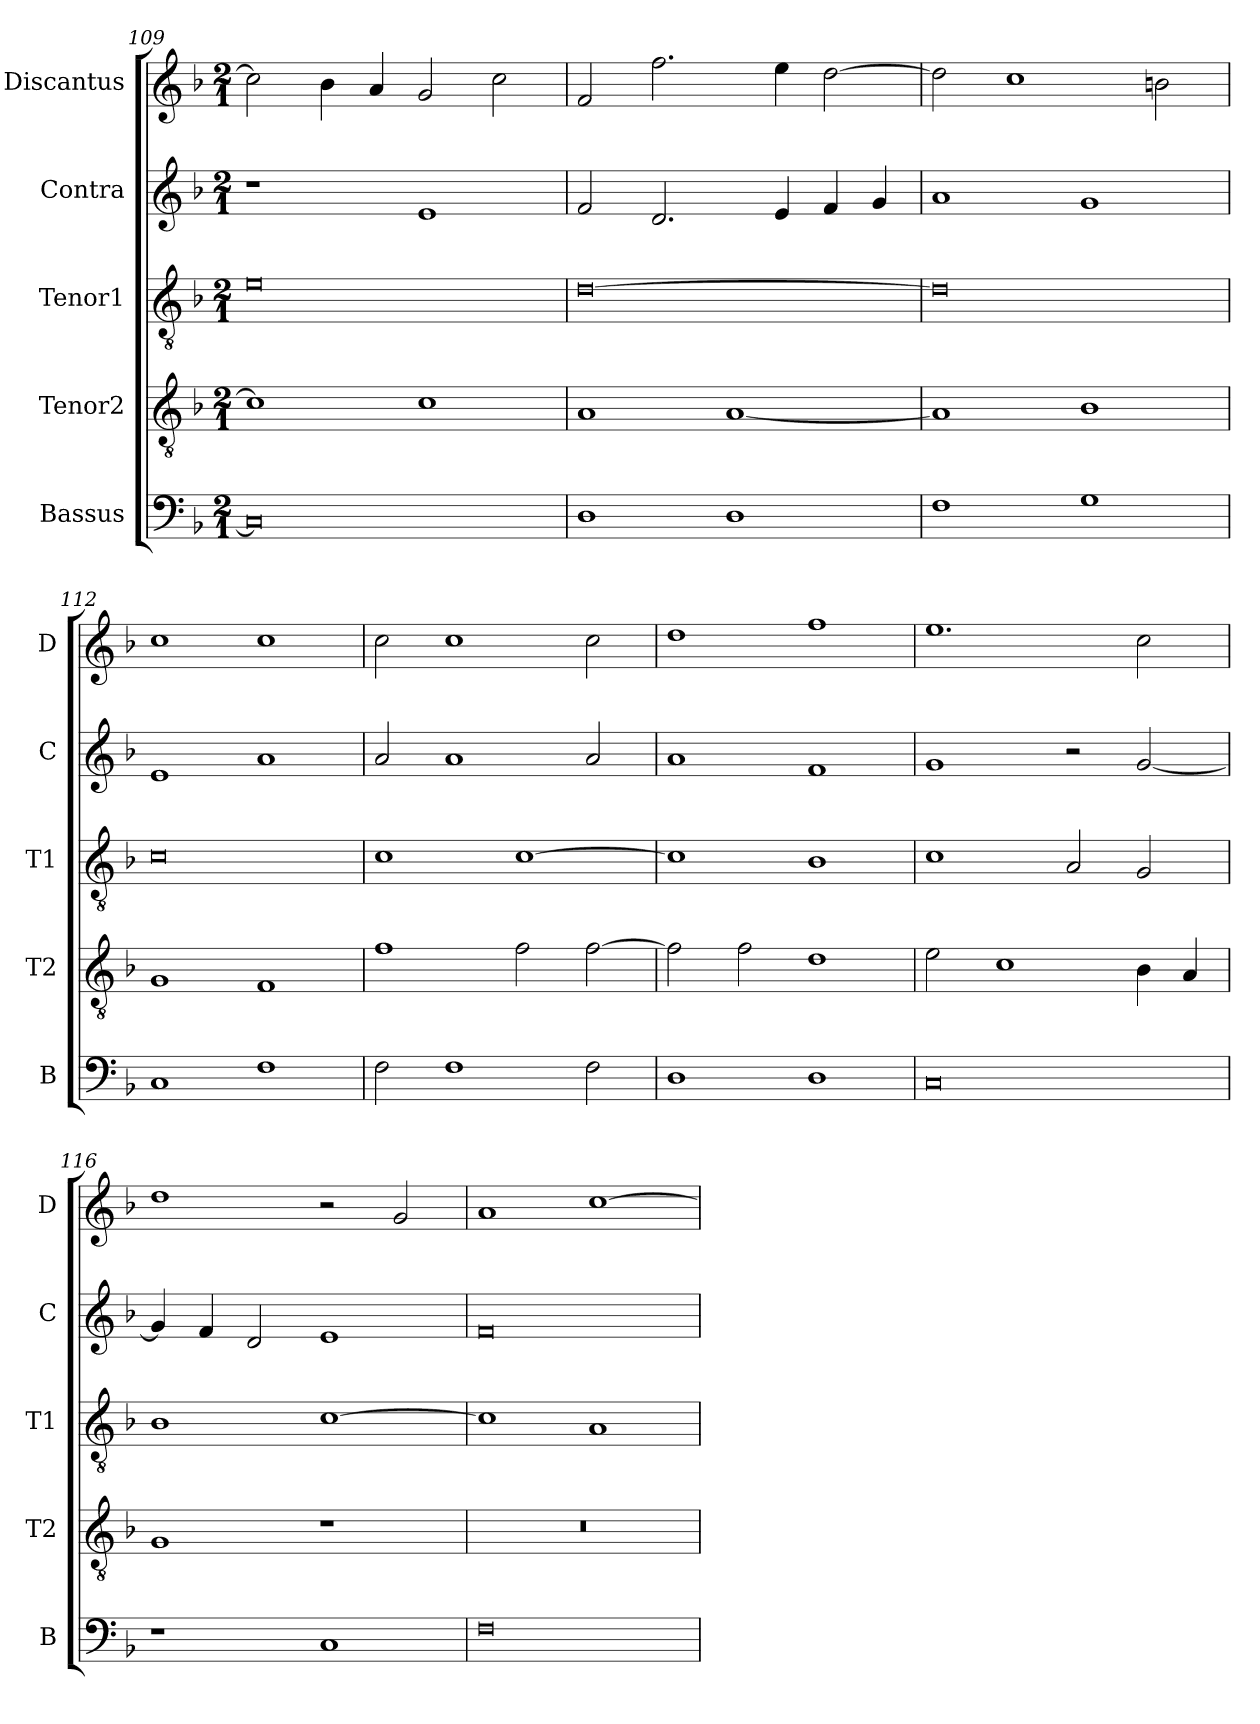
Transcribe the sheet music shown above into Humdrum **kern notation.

**kern	**kern	**kern	**kern	**kern
*part5	*part4	*part3	*part2	*part1
*staff5	*staff4	*staff3	*staff2	*staff1
*I"Bassus	*I"Tenor2	*I"Tenor1	*I"Contra	*I"Discantus
*I'B	*I'T2	*I'T1	*I'C	*I'D
*clefF4	*clefGv2	*clefGv2	*clefG2	*clefG2
*k[b-]	*k[b-]	*k[b-]	*k[b-]	*k[b-]
*M2/1	*M2/1	*M2/1	*M2/1	*M2/1
=109	=109	=109	=109	=109
0C]	1c]	0e	1r	2cc\]
.	.	.	.	4b-\
.	.	.	.	4a/
.	1c	.	1e	2g/
.	.	.	.	2cc\
=110	=110	=110	=110	=110
1D	1A	[0d	2f/	2f/
.	.	.	2.d/	2.ff\
1D	[1A	.	.	.
.	.	.	4e/	4ee\
.	.	.	4f/	[2dd\
.	.	.	4g/	.
=111	=111	=111	=111	=111
1F	1A]	0d]	1a	2dd\]
.	.	.	.	1cc
1G	1B-	.	1g	.
.	.	.	.	2bn\
=112	=112	=112	=112	=112
1C	1G	0c	1e	1cc
1F	1F	.	1a	1cc
=113	=113	=113	=113	=113
2F\	1f	1c	2a/	2cc\
1F	.	.	1a	1cc
.	2f\	[1c	.	.
2F\	[2f\	.	2a/	2cc\
=114	=114	=114	=114	=114
1D	2f\]	1c]	1a	1dd
.	2f\	.	.	.
1D	1d	1B-	1f	1ff
=115	=115	=115	=115	=115
0C	2e\	1c	1g	1.ee
.	1c	.	.	.
.	.	2A/	2r	.
.	4B-\	2G/	[2g/	2cc\
.	4A/	.	.	.
=116	=116	=116	=116	=116
1r	1G	1B-	4g/]	1dd
.	.	.	4f/	.
.	.	.	2d/	.
1C	1r	[1c	1e	2r
.	.	.	.	2g/
=117	=117	=117	=117	=117
0F	0r	1c]	0f	1a
.	.	1A	.	[1cc
=	=	=	=	=
*-	*-	*-	*-	*-
